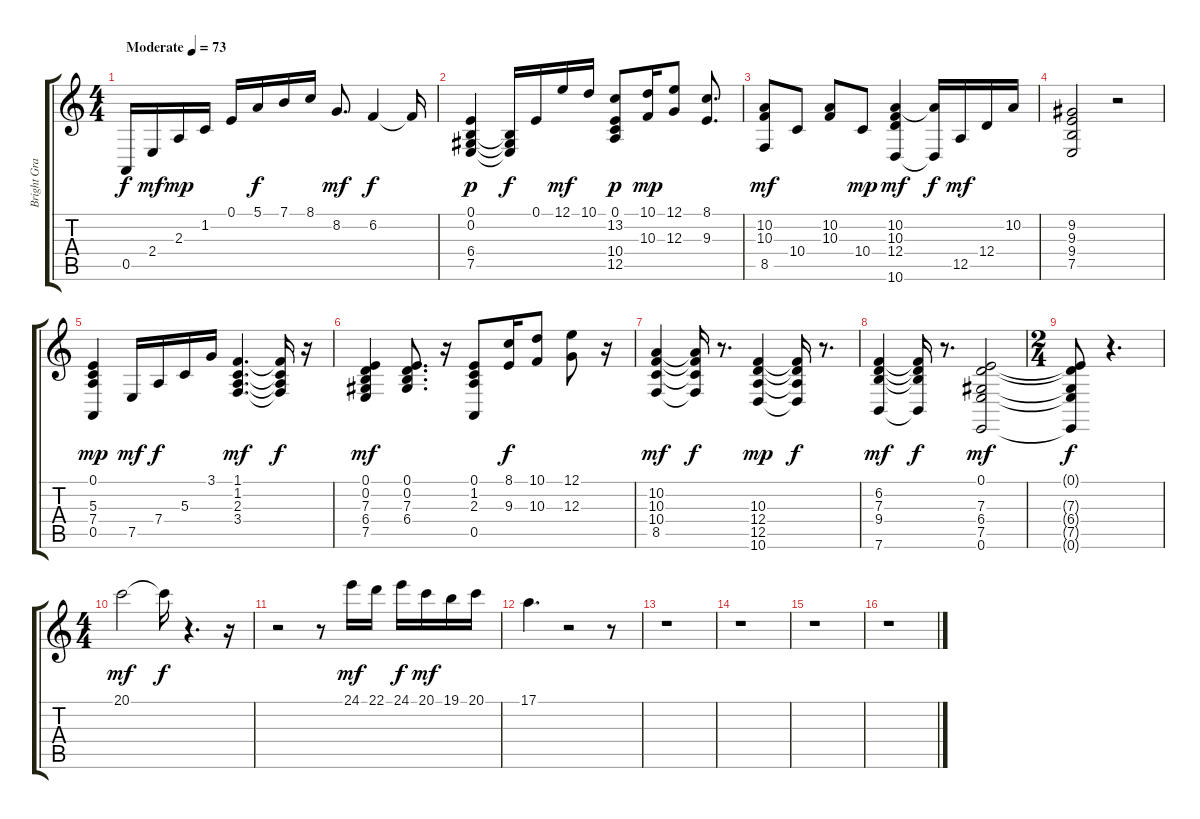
\track ("Bright Grand" "Bright Gra") {instrument brightacousticpiano}
\staff {score tabs}
\tuning (E4 B3 G3 D3 A2 E2) {hide}
\ts (4 4)
\tempo (73 "Moderate")
\clef g2
\ks c
0.5.16{dy f instrument brightacousticpiano} 2.4.16{dy mf} 2.3.16{dy mp} 1.2.16 0.1.16 5.1.16{dy f} 7.1.16 8.1.16 8.2.8{d dy mf} 6.2.4{dy f} 6.2{t}.16 |
(0.1 0.2 6.4 7.5).4{dy p} (0.2{t} 6.4{t} 7.5{t}).16{dy f} 0.1.16 12.1.16{dy mf} 10.1.16 (0.1 13.2 10.4 12.5).8{dy p} (10.1 10.3).16{dy mp} (12.1 12.3).8 (8.1 9.3).8{d} |
(10.2 10.3 8.5).8{dy mf} 10.4.8 (10.2 10.3).8 10.4.8{dy mp} (10.2 10.3 12.4 10.6).4{dy mf} (10.2{t} 10.6{t}).16{dy f} 12.5.16{dy mf} 12.4.16 10.2.16 |
(9.2 9.3 9.4 7.5).2 r.2 |
(0.1 5.3 7.4 0.5).4{dy mp} 7.5.16{dy mf} 7.4.16{dy f} 5.3.16 3.1.16 (1.1 1.2 2.3 3.4).4{d dy mf} (1.1{t} 1.2{t} 2.3{t} 3.4{t}).16{dy f} r.16 |
(0.1 0.2 7.3 6.4 7.5).4{dy mf} (0.1 0.2 7.3 6.4).8{d} r.16 (0.1 1.2 2.3 0.5).8 (8.1 9.3).16{dy f} (10.1 10.3).8 (12.1 12.3).8 r.16 |
(10.2 10.3 10.4 8.5).4{dy mf} (10.2{t} 10.3{t} 10.4{t} 8.5{t}).16{dy f} r.8{d} (10.3 12.4 12.5 10.6).4{dy mp} (10.3{t} 12.4{t} 12.5{t} 10.6{t}).16{dy f} r.8{d} |
(6.2 7.3 9.4 7.6).4{dy mf} (6.2{t} 7.3{t} 9.4{t} 7.6{t}).16{dy f} r.8{d} (0.1 7.3 6.4 7.5 0.6).2{dy mf} |
\ts (2 4)
(0.1{t} 7.3{t} 6.4{t} 7.5{t} 0.6{t}).8{dy f} r.4{d} |
\ts (4 4)
20.1.2{dy mf} 20.1{t}.16{dy f} r.4{d} r.16 |
r.2 r.8 24.1.16{dy mf} 22.1.16 24.1.16{dy f} 20.1.16{dy mf} 19.1.16 20.1.16 |
17.1.4{d} r.2 r.8 |
r.1 |
r.1 |
r.1 |
r.1
